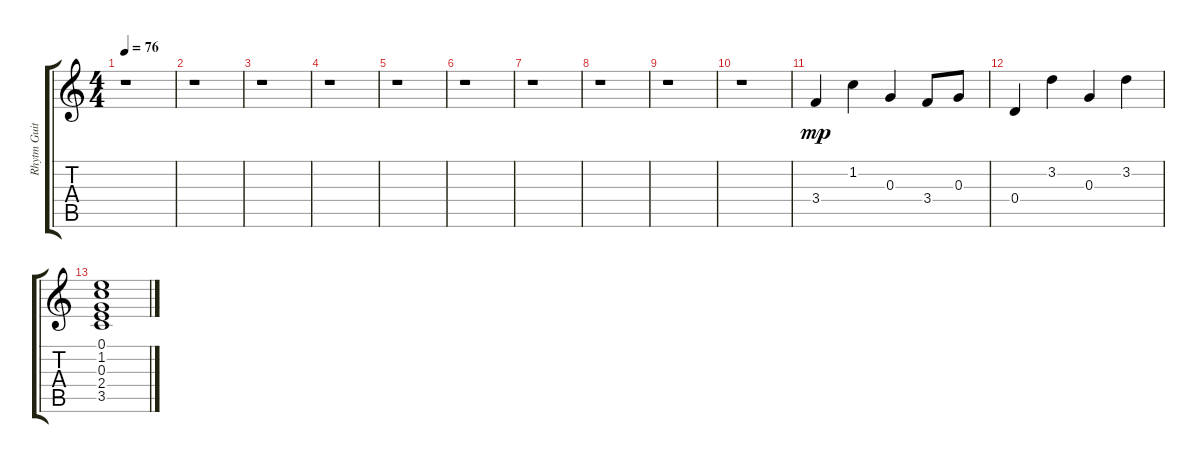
\track ("Rhytm Guitar" "Rhytm Guit") {instrument distortionguitar}
\staff {score tabs}
\tuning (E4 B3 G3 D3 A2 E2) {hide}
\ts (4 4)
\tempo 76
\clef g2
\ks c
r.1{dy f} |
r.1 |
r.1 |
r.1 |
r.1 |
r.1 |
r.1 |
r.1 |
r.1 |
r.1 |
3.4.4{dy mp} 1.2.4 0.3.4 3.4.8 0.3.8 |
0.4.4 3.2.4 0.3.4 3.2.4 |
(0.1 1.2 0.3 2.4 3.5).1
